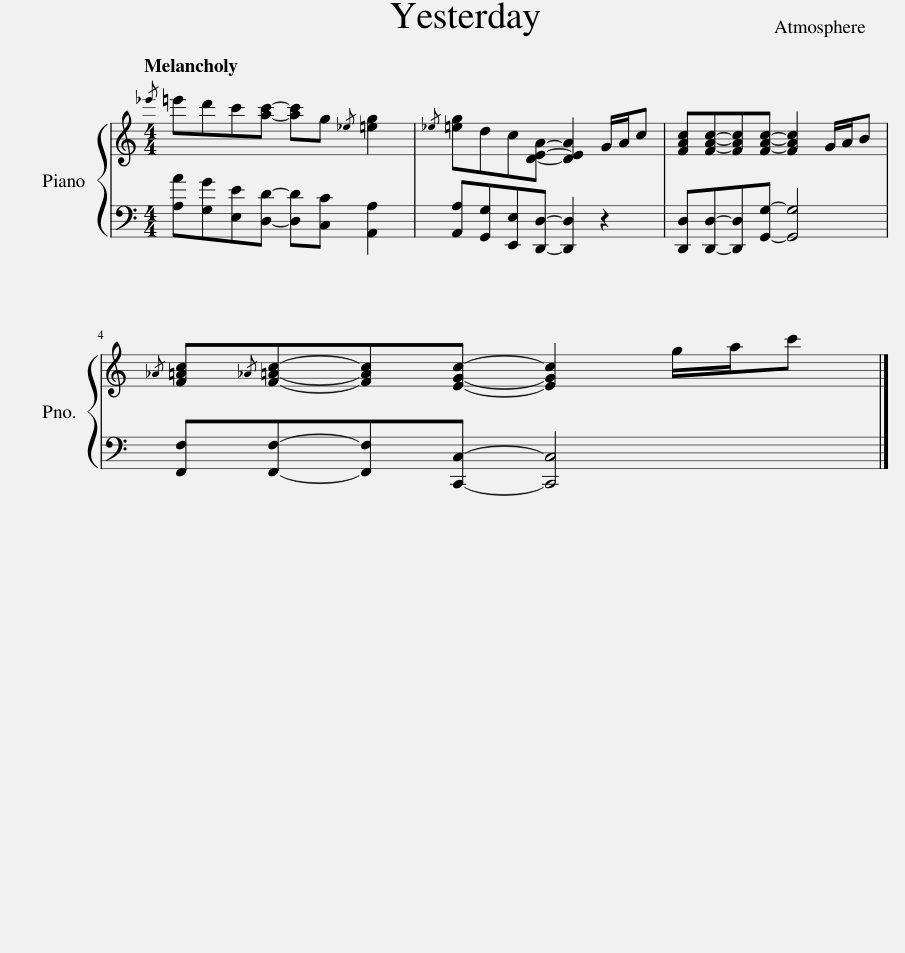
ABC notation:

X:1
%%score { 1 | 2 }
L:1/8
Q:1/4=94
M:4/4
I:linebreak $
K:C
V:1 treble
V:2 bass
V:1
{/_e'} =e'd'c'[ac']- [ac']g{/_e} [=eg]2 |{/_e} [=eg]dc[DEA]- [DEA]2 G/A/c | [FAc][FAc]-[FAc][FAc]- [FAc]2 G/A/B |${/_A} [F=Ac]{/_A}[F=Ac]-[FAc][EGc]- [EGc]2 g/a/c' |] %4
V:2
 [A,A][G,G][E,E][D,D]- [D,D][C,C] [A,,A,]2 | [A,,A,][G,,G,][E,,E,][D,,D,]- [D,,D,]2 z2 | [D,,D,][D,,D,]-[D,,D,][G,,G,]- [G,,G,]4 |$ [F,,F,][F,,F,]-[F,,F,][C,,C,]- [C,,C,]4 |] %4
